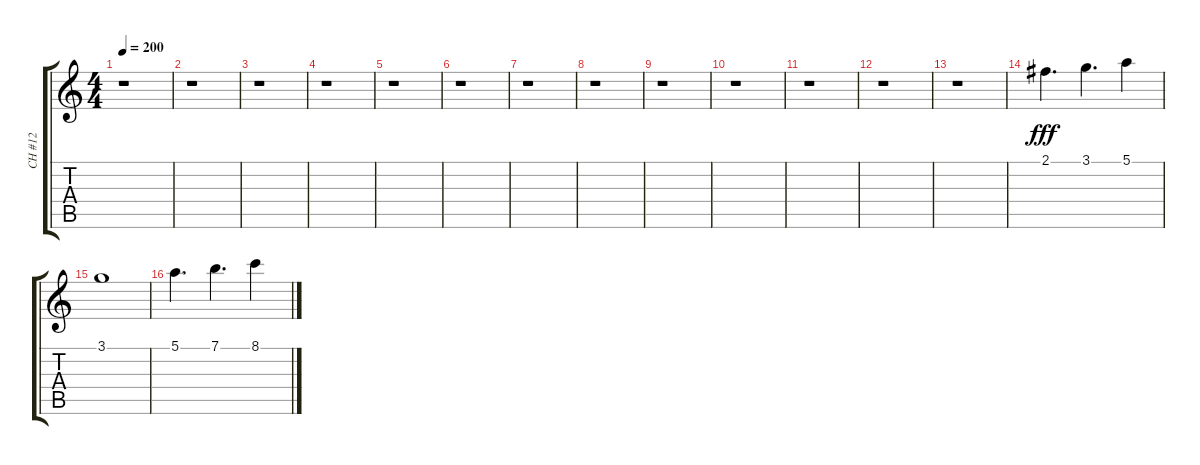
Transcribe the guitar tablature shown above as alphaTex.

\track ("CH #12" "CH #12") {instrument distortionguitar}
\staff {score tabs}
\tuning (E4 B3 G3 D3 A2 E2) {hide}
\ts (4 4)
\tempo 200
\clef g2
\ks c
r.1{dy f} |
r.1 |
r.1 |
r.1 |
r.1 |
r.1 |
r.1 |
r.1 |
r.1 |
r.1 |
r.1 |
r.1 |
r.1 |
2.1.4{d dy fff balance 14} 3.1.4{d} 5.1.4 |
3.1.1 |
5.1.4{d} 7.1.4{d} 8.1.4
